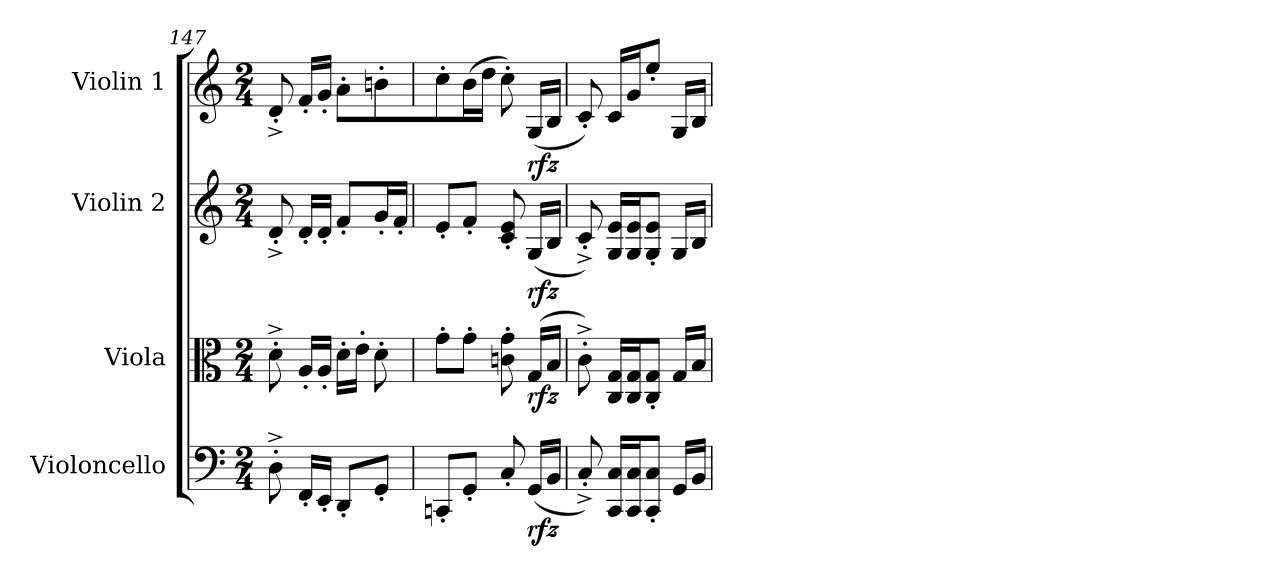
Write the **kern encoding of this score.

**kern	**dynam	**kern	**dynam	**kern	**dynam	**kern	**dynam
*part4	*part4	*part3	*part3	*part2	*part2	*part1	*part1
*staff4	*staff4	*staff3	*staff3	*staff2	*staff2	*staff1	*staff1
*I"Violoncello	*	*I"Viola	*	*I"Violin 2	*	*I"Violin 1	*
*I'Vc	*	*I'Vla	*	*I'Vln	*	*I'Vln	*
*clefF4	*	*clefC3	*	*clefG2	*	*clefG2	*
*k[]	*	*k[]	*	*k[]	*	*k[]	*
*M2/4	*	*M2/4	*	*M2/4	*	*M2/4	*
=147	=147	=147	=147	=147	=147	=147	=147
8D'^\	.	8d'^\	.	8d'^/	.	8d'^/	.
16FF'/LL	.	16A'/LL	.	16d'/LL	.	16f'/LL	.
16EE'/JJ	.	16A'/JJ	.	16d'/JJ	.	16g'/JJ	.
8DD'/L	.	16d'\LL	.	8f'/L	.	8a'\L	.
.	.	16e'\JJ	.	.	.	.	.
8GG'/J	.	8d'\	.	16g'/L	.	8bn'\	.
.	.	.	.	16f'/JJ	.	.	.
=148	=148	=148	=148	=148	=148	=148	=148
8CCn'/L	.	8g'\L	.	8e'/L	.	8cc'\	.
8GG'/J	.	8g'\J	.	8f'/J	.	(16b\L	.
.	.	.	.	.	.	16dd\JJ	.
8C'/	.	8cn\' 8g\'	.	8c/' 8e/'	.	8cc'\)	.
!	!LO:DY:b	!	!LO:DY:b	!	!LO:DY:b	!	!LO:DY:b
(16GG/LL	rfz	(>16G/LL	rfz	(16G/LL	rfz	(16G/LL	rfz
16BB/JJ	.	16B/JJ	.	16B/JJ	.	16B/JJ	.
!!LO:LB:g=z
=149	=149	=149	=149	=149	=149	=149	=149
8C'^/)	.	8c'^\)	.	8c'^/)	.	8c'/)	.
16CC/ 16C/LL	.	16C/ 16G/LL	.	16G/ 16e/LL	.	16c/LL	.
16CC/ 16C/J	.	16C/ 16G/J	.	16G/ 16e/J	.	16g/J	.
8CC/' 8C/'J	.	8C/' 8G/'J	.	8G/' 8e/'J	.	8ee'/J	.
16GG/LL	.	16G/LL	.	16G/LL	.	16G/LL	.
16BB/JJ	.	16B/JJ	.	16B/JJ	.	16B/JJ	.
=	=	=	=	=	=	=	=
*-	*-	*-	*-	*-	*-	*-	*-
